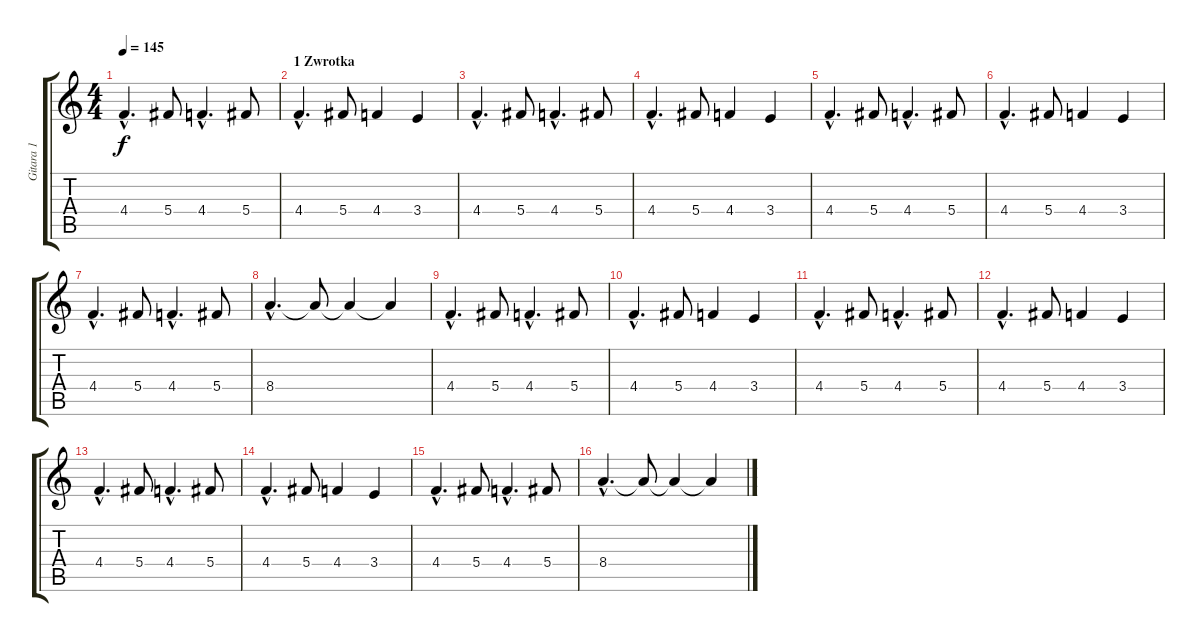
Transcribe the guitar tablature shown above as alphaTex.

\track ("Gitara 1" "Gitara 1") {instrument distortionguitar}
\staff {score tabs}
\tuning (Eb4 Bb3 Gb3 Db3 Ab2 Db2) {hide}
\ts (4 4)
\tempo 145
\clef g2
\ks c
4.4{hac}.4{d dy f} 5.4.8 4.4{hac}.4{d} 5.4.8 |
\section ("" "1 Zwrotka")
4.4{hac}.4{d} 5.4.8 4.4.4 3.4.4 |
4.4{hac}.4{d} 5.4.8 4.4{hac}.4{d} 5.4.8 |
4.4{hac}.4{d} 5.4.8 4.4.4 3.4.4 |
4.4{hac}.4{d} 5.4.8 4.4{hac}.4{d} 5.4.8 |
4.4{hac}.4{d} 5.4.8 4.4.4 3.4.4 |
4.4{hac}.4{d} 5.4.8 4.4{hac}.4{d} 5.4.8 |
8.4{hac}.4{d} 8.4{t}.8 8.4{t}.4 8.4{t}.4 |
4.4{hac}.4{d} 5.4.8 4.4{hac}.4{d} 5.4.8 |
4.4{hac}.4{d} 5.4.8 4.4.4 3.4.4 |
4.4{hac}.4{d} 5.4.8 4.4{hac}.4{d} 5.4.8 |
4.4{hac}.4{d} 5.4.8 4.4.4 3.4.4 |
4.4{hac}.4{d} 5.4.8 4.4{hac}.4{d} 5.4.8 |
4.4{hac}.4{d} 5.4.8 4.4.4 3.4.4 |
4.4{hac}.4{d} 5.4.8 4.4{hac}.4{d} 5.4.8 |
8.4{hac}.4{d} 8.4{t}.8 8.4{t}.4 8.4{t}.4
